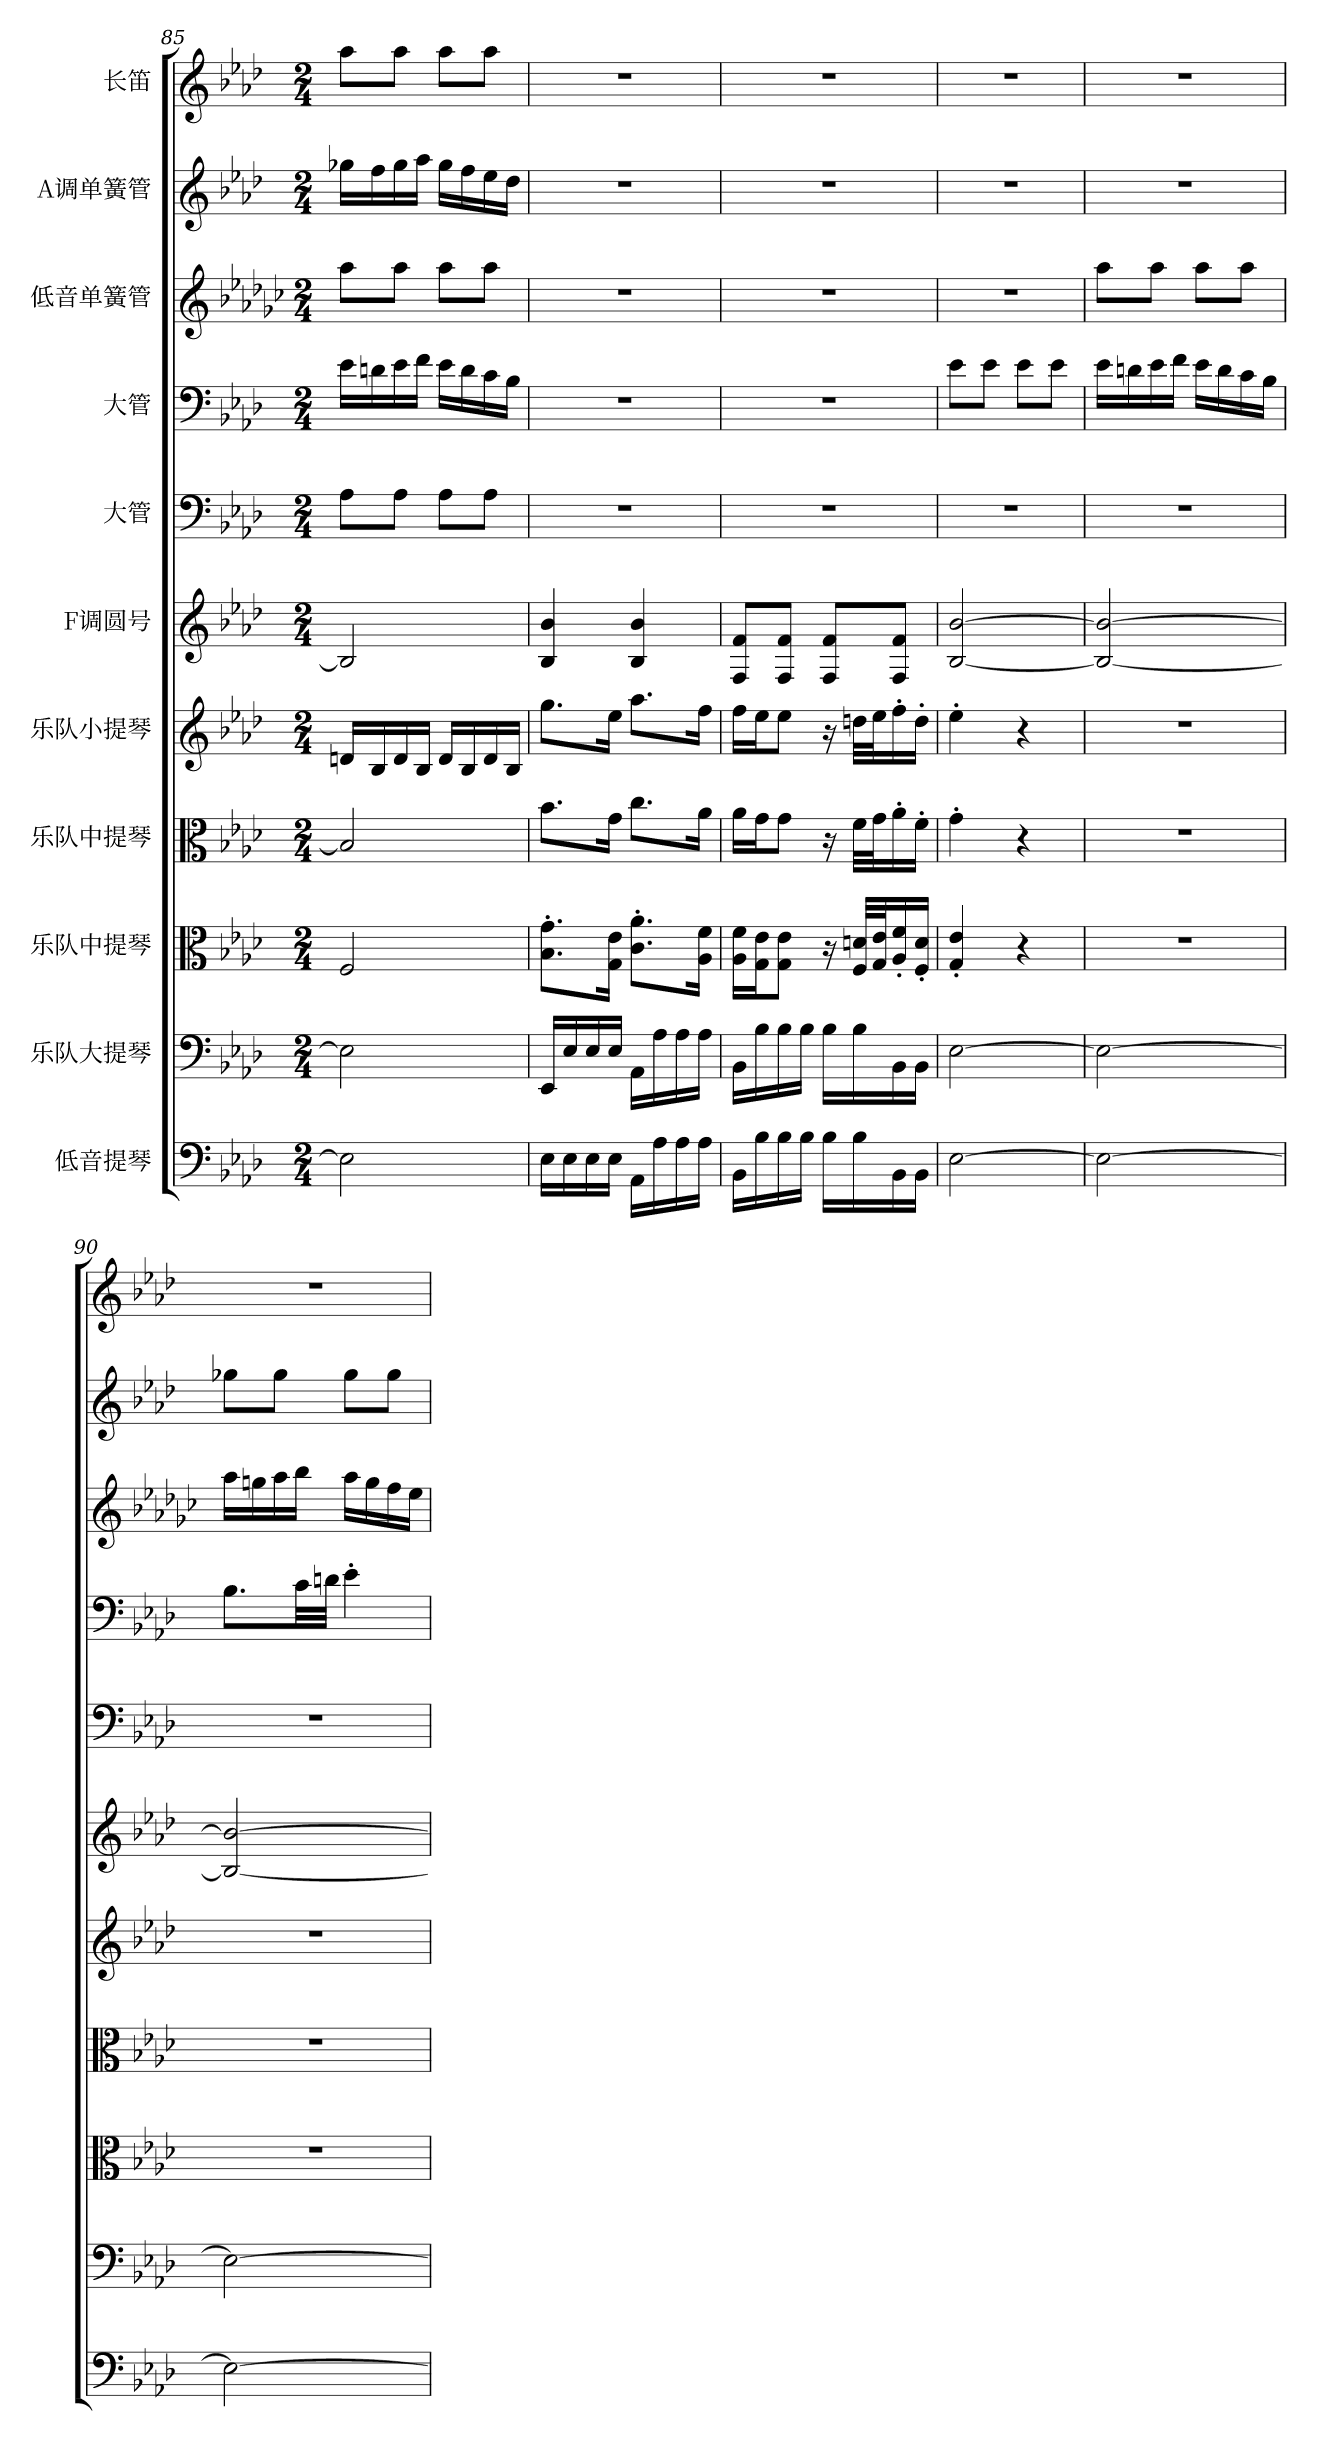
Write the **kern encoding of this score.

**kern	**kern	**kern	**kern	**kern	**kern	**kern	**kern	**kern	**kern	**kern
*part11	*part10	*part9	*part8	*part7	*part6	*part5	*part4	*part3	*part2	*part1
*staff11	*staff10	*staff9	*staff8	*staff7	*staff6	*staff5	*staff4	*staff3	*staff2	*staff1
*I"低音提琴	*I"乐队大提琴	*I"乐队中提琴	*I"乐队中提琴	*I"乐队小提琴	*I"F调圆号	*I"大管	*I"大管	*I"低音单簧管	*I"A调单簧管	*I"长笛
!!LO:PB:g=z
*clefF4	*clefF4	*clefC3	*clefC3	*clefG2	*clefG2	*clefF4	*clefF4	*clefG2	*clefG2	*clefG2
*ITrd7c12	*	*	*	*	*ITrd4c7	*	*	*ITrd8c14	*ITrd2c3	*
*k[b-e-a-d-]	*k[b-e-a-d-]	*k[b-e-a-d-]	*k[b-e-a-d-]	*k[b-e-a-d-]	*k[b-e-a-d-g-]	*k[b-e-a-d-]	*k[b-e-a-d-]	*k[b-e-a-d-g-c-]	*k[b-]	*k[b-e-a-d-]
*M2/4	*M2/4	*M2/4	*M2/4	*M2/4	*M2/4	*M2/4	*M2/4	*M2/4	*M2/4	*M2/4
=85	=85	=85	=85	=85	=85	=85	=85	=85	=85	=85
2EE-\]	2E-\]	2F/	2B-/]	16dn/LL	2E-/]	8A-\L	16e-\LL	8a-\L	16ee-X\LL	8aa-\L
.	.	.	.	16B-/	.	.	16dn\	.	16dd\	.
.	.	.	.	16d/	.	8A-\J	16e-\	8a-\J	16ee-\	8aa-\J
.	.	.	.	16B-/JJ	.	.	16f\JJ	.	16ff\JJ	.
.	.	.	.	16d/LL	.	8A-\L	16e-\LL	8a-\L	16ee-\LL	8aa-\L
.	.	.	.	16B-/	.	.	16d\	.	16dd\	.
.	.	.	.	16d/	.	8A-\J	16c\	8a-\J	16cc\	8aa-\J
.	.	.	.	16B-/JJ	.	.	16B-\JJ	.	16b-\JJ	.
=86	=86	=86	=86	=86	=86	=86	=86	=86	=86	=86
*	*	*	*	*	*	*	*	*	*	*MM46
16EE-\LL	16EE-/LL	8.B-\' 8.g\'L	8.b-\L	8.gg\L	4E-/ 4e-/	2r	2r	2r	2r	2r
16EE-\	16E-/	.	.	.	.	.	.	.	.	.
16EE-\	16E-/	.	.	.	.	.	.	.	.	.
16EE-\JJ	16E-/JJ	16G\ 16e-\Jk	16g\Jk	16ee-\Jk	.	.	.	.	.	.
16AAA-\LL	16AA-\LL	8.c\' 8.a-\'L	8.cc\L	8.aa-\L	4E-/ 4e-/	.	.	.	.	.
16AA-\	16A-\	.	.	.	.	.	.	.	.	.
16AA-\	16A-\	.	.	.	.	.	.	.	.	.
16AA-\JJ	16A-\JJ	16A-\ 16f\Jk	16a-\Jk	16ff\Jk	.	.	.	.	.	.
=87	=87	=87	=87	=87	=87	=87	=87	=87	=87	=87
16BBB-\LL	16BB-\LL	16A-\ 16f\LL	16a-\LL	16ff\LL	8BB-/ 8B-/L	2r	2r	2r	2r	2r
16BB-\	16B-\	16G\ 16e-\J	16g\J	16ee-\J	.	.	.	.	.	.
16BB-\	16B-\	8G\ 8e-\J	8g\J	8ee-\J	8BB-/ 8B-/J	.	.	.	.	.
16BB-\JJ	16B-\JJ	.	.	.	.	.	.	.	.	.
16BB-\LL	16B-\LL	16r	16r	16r	8BB-/ 8B-/L	.	.	.	.	.
16BB-\	16B-\	32F/ 32dn/LLL	32f\LLL	32ddn\LLL	.	.	.	.	.	.
.	.	32G/ 32e-/J	32g\J	32ee-\J	.	.	.	.	.	.
16BBB-\	16BB-\	16A-/' 16f/'	16a-'\	16ff'\	8BB-/ 8B-/J	.	.	.	.	.
16BBB-\JJ	16BB-\JJ	16F/' 16d/'JJ	16f'\JJ	16dd'\JJ	.	.	.	.	.	.
=88	=88	=88	=88	=88	=88	=88	=88	=88	=88	=88
*	*	*	*	*	*	*	*	*	*	*MM48
[2EE-\	[2E-\	4G/' 4e-/'	4g'\	4ee-'\	[2E-/ [2e-/	2r	8e-\L	2r	2r	2r
.	.	.	.	.	.	.	8e-\J	.	.	.
.	.	4r	4r	4r	.	.	8e-\L	.	.	.
.	.	.	.	.	.	.	8e-\J	.	.	.
!!LO:PB:g=z
=89	=89	=89	=89	=89	=89	=89	=89	=89	=89	=89
2EE-\_	2E-\_	2r	2r	2r	2E-/_ 2e-/_	2r	16e-\LL	8a-\L	2r	2r
.	.	.	.	.	.	.	16dn\	.	.	.
.	.	.	.	.	.	.	16e-\	8a-\J	.	.
.	.	.	.	.	.	.	16f\JJ	.	.	.
.	.	.	.	.	.	.	16e-\LL	8a-\L	.	.
.	.	.	.	.	.	.	16d\	.	.	.
.	.	.	.	.	.	.	16c\	8a-\J	.	.
.	.	.	.	.	.	.	16B-\JJ	.	.	.
=90	=90	=90	=90	=90	=90	=90	=90	=90	=90	=90
2EE-\_	2E-\_	2r	2r	2r	2E-/_ 2e-/_	2r	8.B-\L	16a-\LL	8ee-X\L	2r
.	.	.	.	.	.	.	.	16gn\	.	.
.	.	.	.	.	.	.	.	16a-\	8ee-\J	.
.	.	.	.	.	.	.	32c\LL	16b-\JJ	.	.
.	.	.	.	.	.	.	32dn\JJJ	.	.	.
.	.	.	.	.	.	.	4e-'\	16a-\LL	8ee-\L	.
.	.	.	.	.	.	.	.	16g\	.	.
.	.	.	.	.	.	.	.	16f\	8ee-\J	.
.	.	.	.	.	.	.	.	16e-\JJ	.	.
=	=	=	=	=	=	=	=	=	=	=
*-	*-	*-	*-	*-	*-	*-	*-	*-	*-	*-
